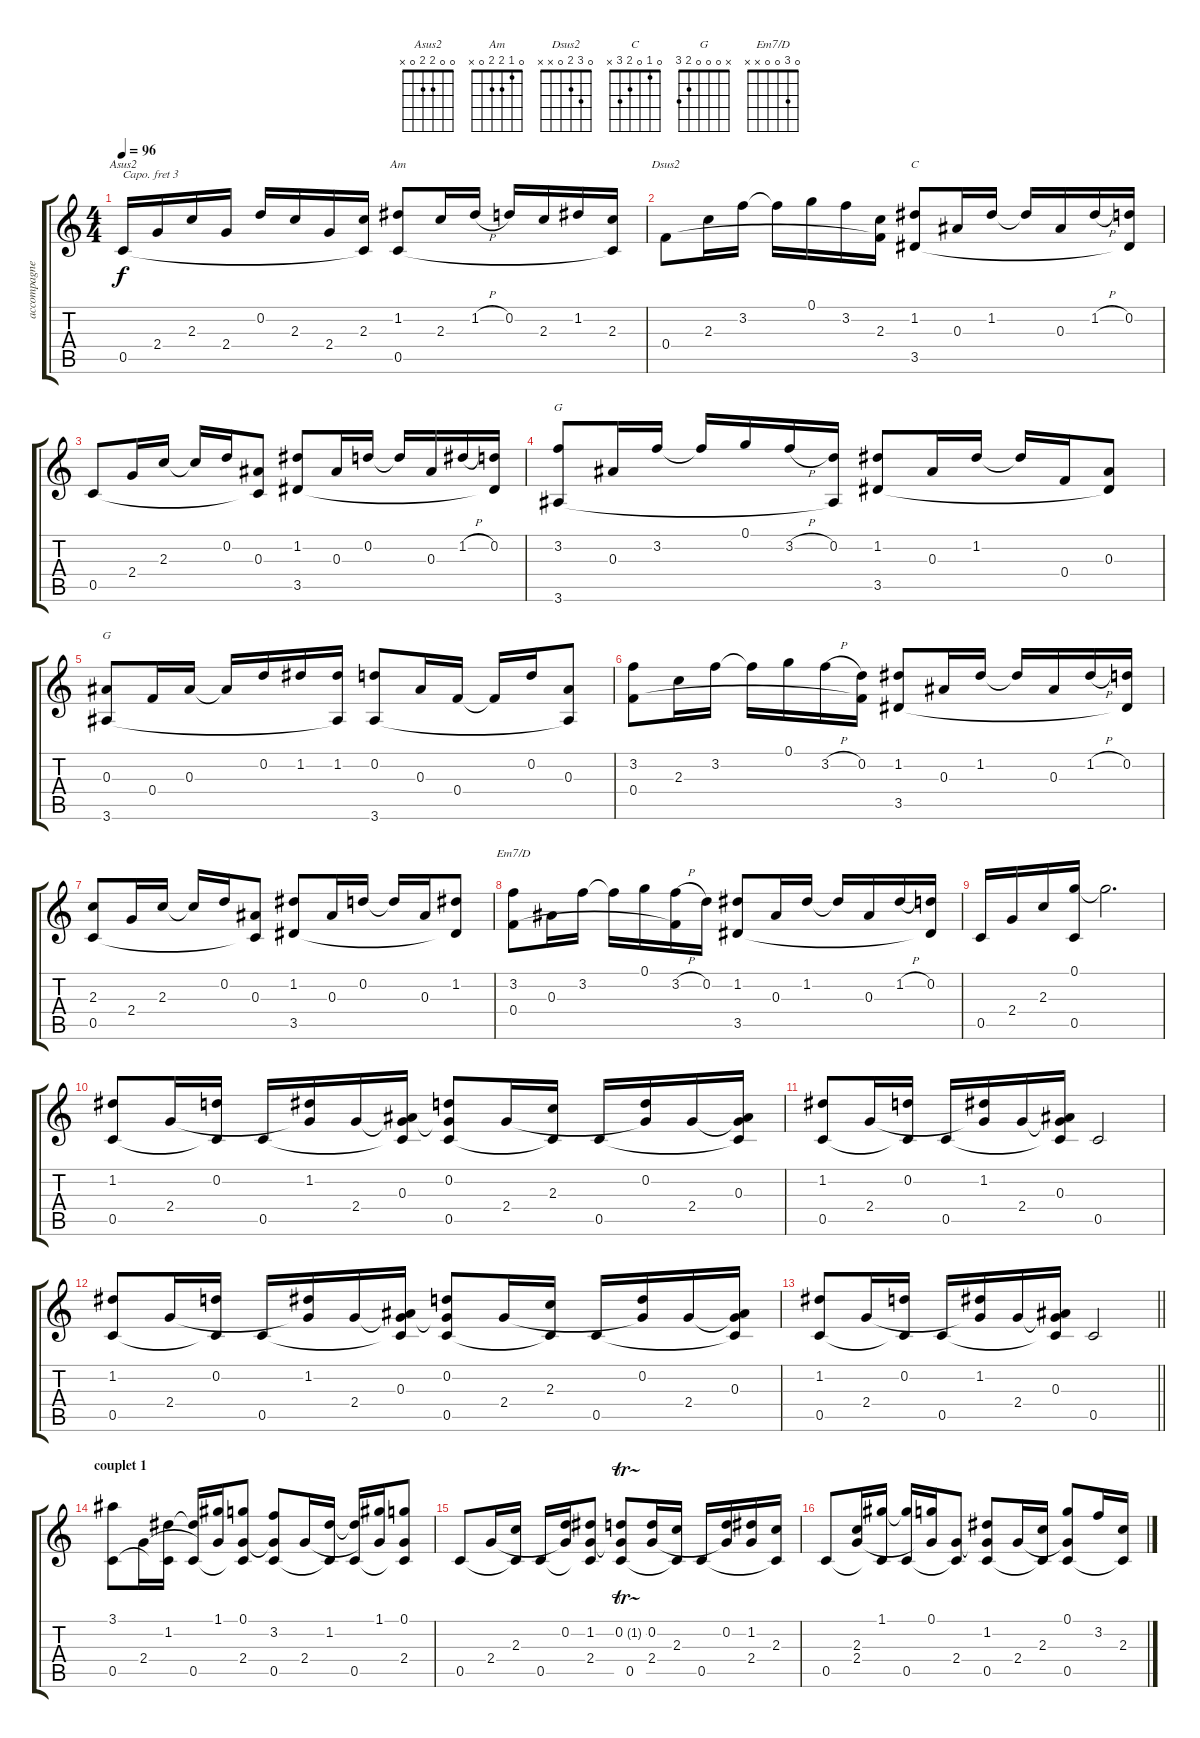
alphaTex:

\track ("accompagnement" "accompagne") {instrument acousticguitarsteel}
\staff {score tabs}
\capo 3
\tuning (E4 B3 G3 D3 A2 E2) {hide}
\chord ("Asus2" 0 0 2 2 0 x)
\chord ("Am" 0 1 2 2 0 x)
\chord ("Dsus2" 0 3 2 0 x x)
\chord ("C" 0 1 0 2 3 x)
\chord ("G" x 3 0 0 2 3)
\chord ("G" x 0 0 0 2 3)
\chord ("Em7/D" 0 3 0 0 x x)
\ts (4 4)
\tempo 96
\clef g2
\ks c
0.5.16{ch "Asus2" dy f} 2.4.16 2.3.16 2.4.16 0.2.16 2.3.16 2.4.16 (2.3 0.5{t}).16 (1.2 0.5).8{ch "Am"} 2.3.16 1.2{h}.16 0.2.16 2.3.16 1.2.16 (2.3 0.5{t}).16 |
0.4.8{ch "Dsus2"} 2.3.16 3.2.16 3.2{t}.16 0.1.16 3.2.16 (2.3 0.4{t}).16 (1.2 3.5).8{ch "C"} 0.3.16 1.2.16 1.2{t}.16 0.3.16 1.2{h}.16 (0.2 3.5{t}).16 |
0.5.8 2.4.16 2.3.16 2.3{t}.16 0.2.16 (0.3 0.5{t}).8 (1.2 3.5).8 0.3.16 0.2.16 0.2{t}.16 0.3.16 1.2{h}.16 (0.2 3.5{t}).16 |
(3.2 3.6).8{ch "G"} 0.3.16 3.2.16 3.2{t}.16 0.1.16 3.2{h}.16 (0.2 3.6{t}).16 (1.2 3.5).8 0.3.16 1.2.16 1.2{t}.16 0.4.16 (0.3 3.5{t}).8 |
(0.3 3.6).8{ch "G"} 0.4.16 0.3.16 0.3{t}.16 0.2.16 1.2.16 (1.2 3.6{t}).16 (0.2 3.6).8 0.3.16 0.4.16 0.4{t}.16 0.2.16 (0.3 3.6{t}).8 |
(3.2 0.4).8 2.3.16 3.2.16 3.2{t}.16 0.1.16 3.2{h}.16 (0.2 0.4{t}).16 (1.2 3.5).8 0.3.16 1.2.16 1.2{t}.16 0.3.16 1.2{h}.16 (0.2 3.5{t}).16 |
(2.3 0.5).8 2.4.16 2.3.16 2.3{t}.16 0.2.16 (0.3 0.5{t}).8 (1.2 3.5).8 0.3.16 0.2.16 0.2{t}.16 0.3.16 (1.2 3.5{t}).8 |
(3.2 0.4).8{ch "Em7/D"} 0.3.16 3.2.16 3.2{t}.16 0.1.16 (3.2{h} 0.4{t}).16 0.2.16 (1.2 3.5).8 0.3.16 1.2.16 1.2{t}.16 0.3.16 1.2{h}.16 (0.2 3.5{t}).16 |
0.5.16 2.4.16 2.3.16 (0.1 0.5).16 0.1{t}.2{d} |
(1.2 0.5).8 2.4.16 (0.2 0.5{t}).16 0.5.16 (1.2 2.4{t}).16 2.4.16 (0.3 2.4{t} 0.5{t}).16 (0.2 2.4{t} 0.5).8 2.4.16 (2.3 0.5{t}).16 0.5.16 (0.2 2.4{t}).16 2.4.16 (0.3 2.4{t} 0.5{t}).16 |
(1.2 0.5).8 2.4.16 (0.2 0.5{t}).16 0.5.16 (1.2 2.4{t}).16 2.4.16 (0.3 2.4{t} 0.5{t}).16 0.5.2 |
(1.2 0.5).8 2.4.16 (0.2 0.5{t}).16 0.5.16 (1.2 2.4{t}).16 2.4.16 (0.3 2.4{t} 0.5{t}).16 (0.2 2.4{t} 0.5).8 2.4.16 (2.3 0.5{t}).16 0.5.16 (0.2 2.4{t}).16 2.4.16 (0.3 2.4{t} 0.5{t}).16 |
\barLineRight lightlight
(1.2 0.5).8 2.4.16 (0.2 0.5{t}).16 0.5.16 (1.2 2.4{t}).16 2.4.16 (0.3 2.4{t} 0.5{t}).16 0.5.2 |
\section ("" "couplet 1")
(3.1 0.5).8 2.4.16 (1.2 0.5{t}).16 (1.2{t} 0.5).16 (1.1 2.4{t}).16 (0.1 2.4 0.5{t}).8 (3.2 2.4{t} 0.5).8 2.4.16 (1.2 0.5{t}).16 (1.2{t} 0.5).16 (1.1 2.4{t}).16 (0.1 2.4 0.5{t}).8 |
0.5.8 2.4.16 (2.3 0.5{t}).16 0.5.16 (0.2 2.4{t}).16 (1.2 2.4 0.5{t}).8 (0.2{tr (1 32)} 2.4{t} 0.5).8 (0.2 2.4).16 (2.3 0.5{t}).16 0.5.16 (0.2 2.4{t}).16 (1.2 2.4).16 (2.3 0.5{t}).16 |
0.5.8 (2.3 2.4).16 (1.1 0.5{t}).16 (1.1{t} 0.5).16 (0.1 2.4{t}).16 (2.4 0.5{t}).8 (1.2 2.4{t} 0.5).8 2.4.16 (2.3 0.5{t}).16 (0.1 2.4{t} 0.5).8 3.2.16 (2.3 0.5{t}).16
